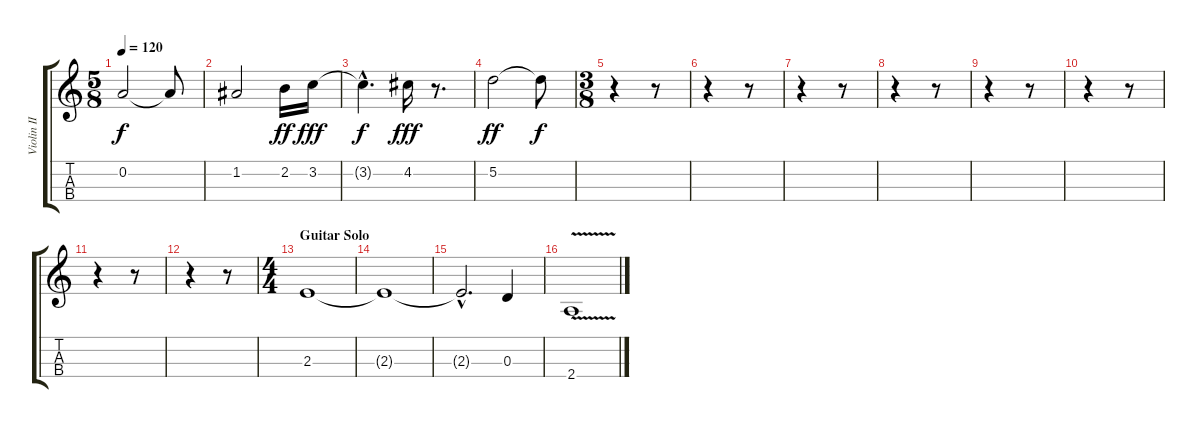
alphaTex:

\track ("Violin II" "Violin II") {instrument violin}
\staff {score tabs}
\tuning (E5 A4 D4 G3) {hide}
\ts (5 8)
\tempo 120
\clef g2
\ks c
0.2.2{dy f} 0.2{t}.8 |
1.2.2 2.2.16{dy ff} 3.2.16{dy fff} |
3.2{hac t}.4{d dy f} 4.2.16{dy fff} r.8{d} |
5.2.2{dy ff} 5.2{t}.8{dy f} |
\ts (3 8)
r.4 r.8 |
r.4 r.8 |
r.4 r.8 |
r.4 r.8 |
r.4 r.8 |
r.4 r.8 |
r.4 r.8 |
r.4 r.8 |
\ts (4 4)
\section ("" "Guitar Solo")
2.3.1{instrument stringensemble1} |
2.3{t}.1 |
2.3{hac t}.2{d} 0.3.4 |
2.4{v}.1
